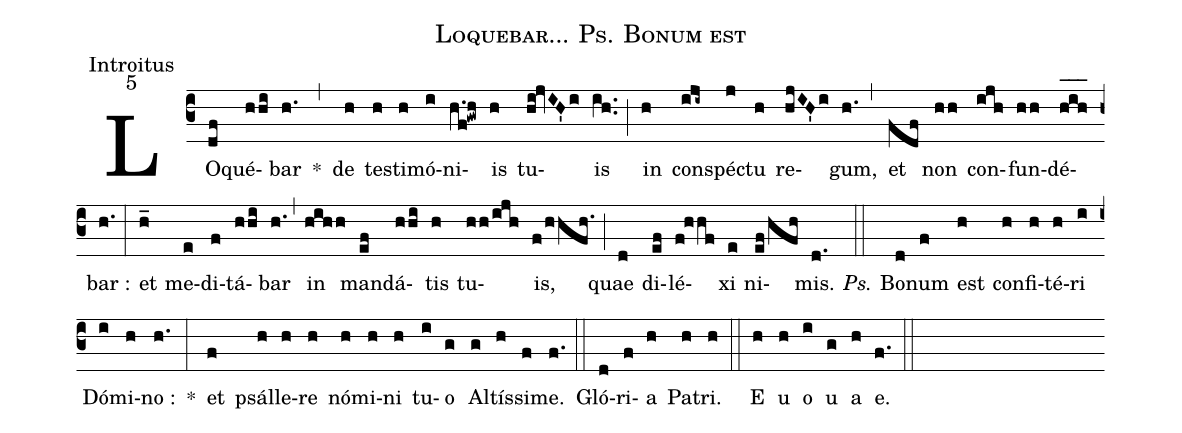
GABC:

name:Loquebar... Ps. Bonum est;
office-part:Introitus;
mode:5;
%%
(c3) LO(df)qué(hhi)bar(h.) *(,) de(h) te(h)sti(h)mó(i)ni(h.f!gwh)is(h) tu(hi!jvIH'i)is(ih..) (;) in(h) con(iji~)spé(j)ctu(h) re(hjIH'i)gum,(h.) (,) et(fdf) non(hh) con(ijh)fun(hh)dé(h_[oh:h]i_[oh:h]h_[oh:h])bar :(h.) (:) et(h_) me(e)di(f)tá(hhi)bar(h.) (,) in(hihh) man(ef)dá(hhi)tis(h) tu(hh/ijh)is,(f/hhfh.) (;) quae(d) di(ef)lé(f!hhf)xi(e) ni(ef/hfh)mis.(d.) (::) <i>Ps.</i> Bo(d)num(f) est(h) con(h)fi(h)té(h)ri(i) Dó(i)mi(h)no :(h.) *(:) et(f) psál(h)le(h)re(h) nó(h)mi(h)ni(h) tu(i)o(g) Al(g)tís(h)si(f)me.(f.) (::) Gló(d)ri(f)a(h) Pa(h)tri.(h) (::) <eu>E(h) u(h) o(i) u(g) a(h) e.</eu>(f.) (::)
